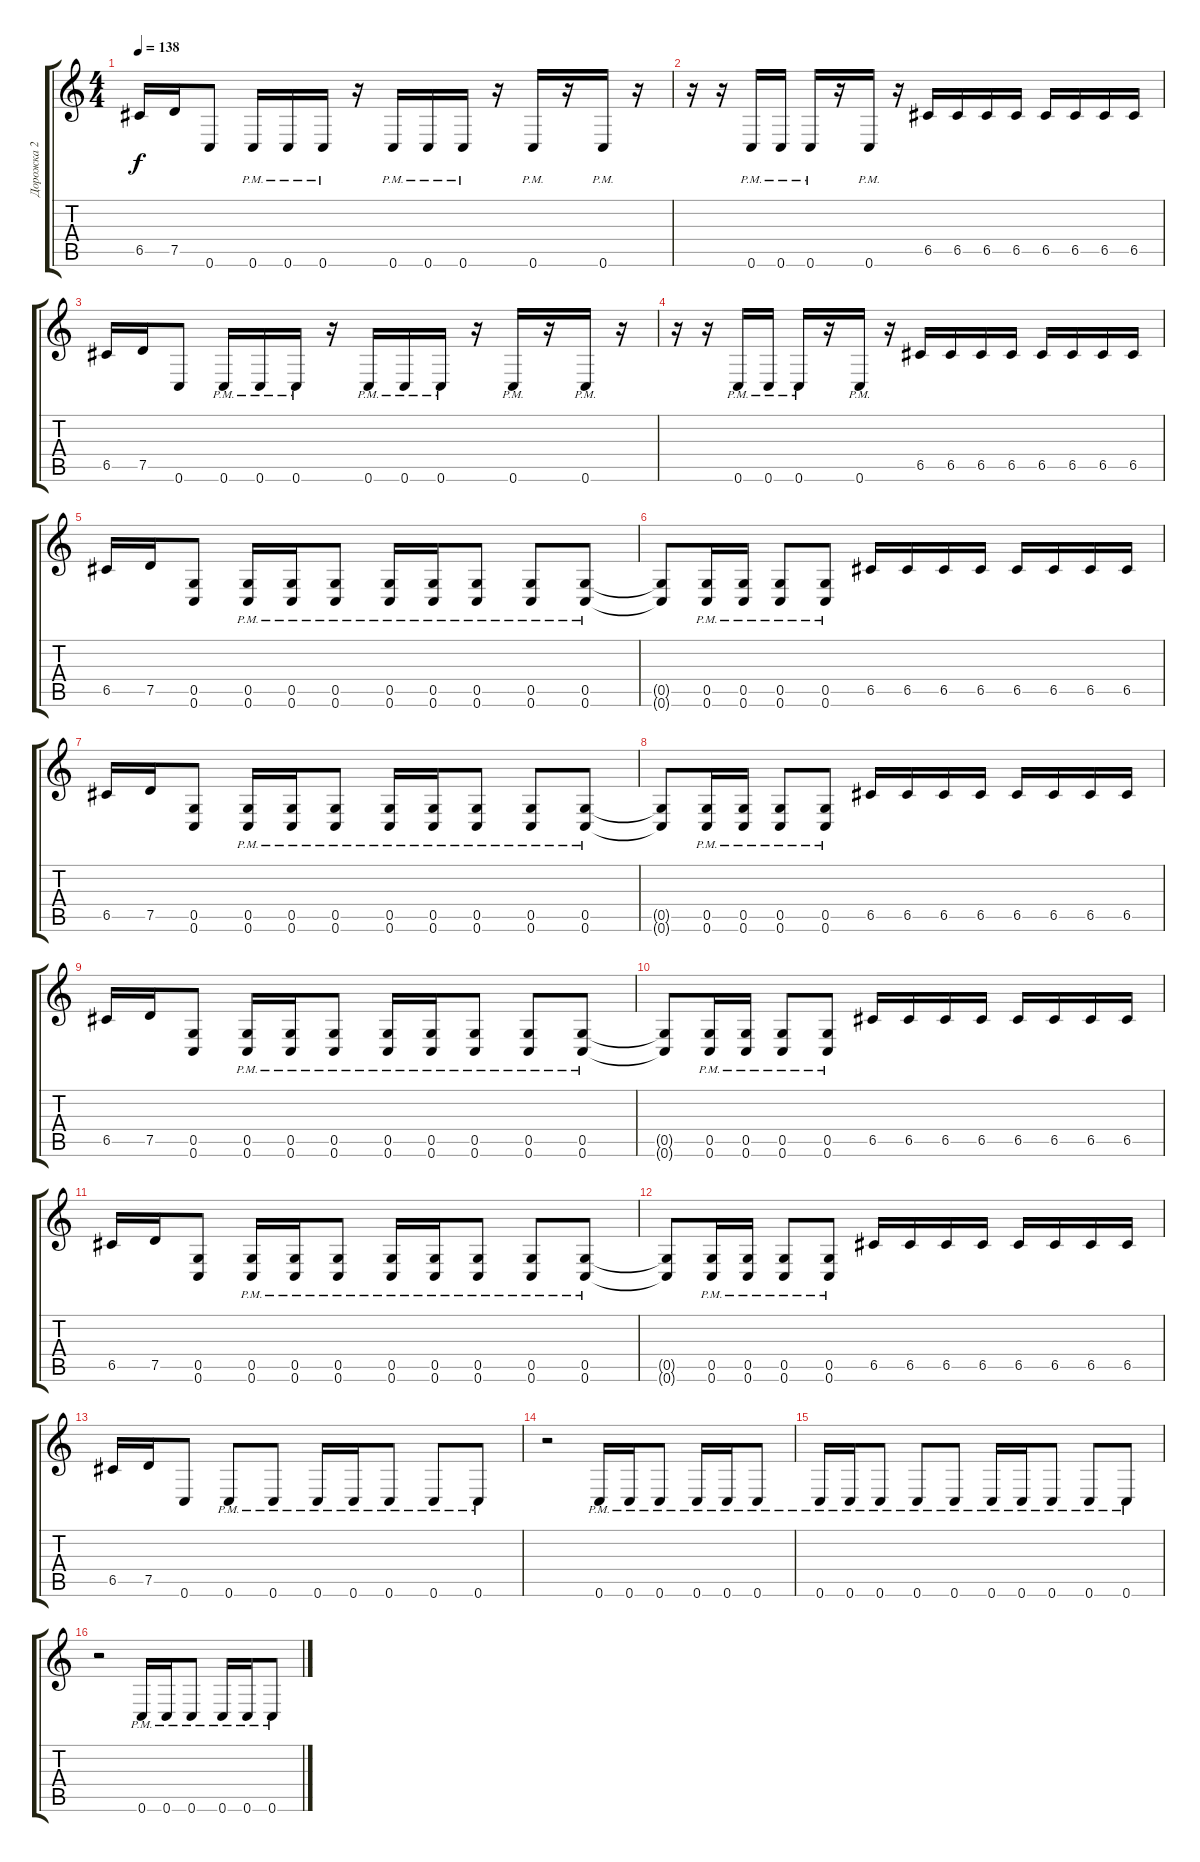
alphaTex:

\track ("Дорожка 2" "Дорожка 2") {instrument distortionguitar}
\staff {score tabs}
\tuning (D4 A3 F3 C3 G2 C2) {hide}
\ts (4 4)
\tempo 138
\clef g2
\ks c
6.5.16{dy f} 7.5.16 0.6.8 0.6{pm}.16 0.6{pm}.16 0.6{pm}.16 r.16 0.6{pm}.16 0.6{pm}.16 0.6{pm}.16 r.16 0.6{pm}.16 r.16 0.6{pm}.16 r.16 |
r.16 r.16 0.6{pm}.16 0.6{pm}.16 0.6{pm}.16 r.16 0.6{pm}.16 r.16 6.5.16 6.5.16 6.5.16 6.5.16 6.5.16 6.5.16 6.5.16 6.5.16 |
6.5.16 7.5.16 0.6.8 0.6{pm}.16 0.6{pm}.16 0.6{pm}.16 r.16 0.6{pm}.16 0.6{pm}.16 0.6{pm}.16 r.16 0.6{pm}.16 r.16 0.6{pm}.16 r.16 |
r.16 r.16 0.6{pm}.16 0.6{pm}.16 0.6{pm}.16 r.16 0.6{pm}.16 r.16 6.5.16 6.5.16 6.5.16 6.5.16 6.5.16 6.5.16 6.5.16 6.5.16 |
6.5.16 7.5.16 (0.5 0.6).8 (0.5{pm} 0.6{pm}).16 (0.5{pm} 0.6{pm}).16 (0.5{pm} 0.6{pm}).8 (0.5{pm} 0.6{pm}).16 (0.5{pm} 0.6{pm}).16 (0.5{pm} 0.6{pm}).8 (0.5{pm} 0.6{pm}).8 (0.5{pm} 0.6{pm}).8 |
(0.5{t} 0.6{t}).8 (0.5{pm} 0.6{pm}).16 (0.5{pm} 0.6{pm}).16 (0.5{pm} 0.6{pm}).8 (0.5{pm} 0.6{pm}).8 6.5.16 6.5.16 6.5.16 6.5.16 6.5.16 6.5.16 6.5.16 6.5.16 |
6.5.16 7.5.16 (0.5 0.6).8 (0.5{pm} 0.6{pm}).16 (0.5{pm} 0.6{pm}).16 (0.5{pm} 0.6{pm}).8 (0.5{pm} 0.6{pm}).16 (0.5{pm} 0.6{pm}).16 (0.5{pm} 0.6{pm}).8 (0.5{pm} 0.6{pm}).8 (0.5{pm} 0.6{pm}).8 |
(0.5{t} 0.6{t}).8 (0.5{pm} 0.6{pm}).16 (0.5{pm} 0.6{pm}).16 (0.5{pm} 0.6{pm}).8 (0.5{pm} 0.6{pm}).8 6.5.16 6.5.16 6.5.16 6.5.16 6.5.16 6.5.16 6.5.16 6.5.16 |
6.5.16 7.5.16 (0.5 0.6).8 (0.5{pm} 0.6{pm}).16 (0.5{pm} 0.6{pm}).16 (0.5{pm} 0.6{pm}).8 (0.5{pm} 0.6{pm}).16 (0.5{pm} 0.6{pm}).16 (0.5{pm} 0.6{pm}).8 (0.5{pm} 0.6{pm}).8 (0.5{pm} 0.6{pm}).8 |
(0.5{t} 0.6{t}).8 (0.5{pm} 0.6{pm}).16 (0.5{pm} 0.6{pm}).16 (0.5{pm} 0.6{pm}).8 (0.5{pm} 0.6{pm}).8 6.5.16 6.5.16 6.5.16 6.5.16 6.5.16 6.5.16 6.5.16 6.5.16 |
6.5.16 7.5.16 (0.5 0.6).8 (0.5{pm} 0.6{pm}).16 (0.5{pm} 0.6{pm}).16 (0.5{pm} 0.6{pm}).8 (0.5{pm} 0.6{pm}).16 (0.5{pm} 0.6{pm}).16 (0.5{pm} 0.6{pm}).8 (0.5{pm} 0.6{pm}).8 (0.5{pm} 0.6{pm}).8 |
(0.5{t} 0.6{t}).8 (0.5{pm} 0.6{pm}).16 (0.5{pm} 0.6{pm}).16 (0.5{pm} 0.6{pm}).8 (0.5{pm} 0.6{pm}).8 6.5.16 6.5.16 6.5.16 6.5.16 6.5.16 6.5.16 6.5.16 6.5.16 |
6.5.16 7.5.16 0.6.8 0.6{pm}.8 0.6{pm}.8 0.6{pm}.16 0.6{pm}.16 0.6{pm}.8 0.6{pm}.8 0.6{pm}.8 |
r.2 0.6{pm}.16 0.6{pm}.16 0.6{pm}.8 0.6{pm}.16 0.6{pm}.16 0.6{pm}.8 |
0.6{pm}.16 0.6{pm}.16 0.6{pm}.8 0.6{pm}.8 0.6{pm}.8 0.6{pm}.16 0.6{pm}.16 0.6{pm}.8 0.6{pm}.8 0.6{pm}.8 |
r.2 0.6{pm}.16 0.6{pm}.16 0.6{pm}.8 0.6{pm}.16 0.6{pm}.16 0.6{pm}.8
